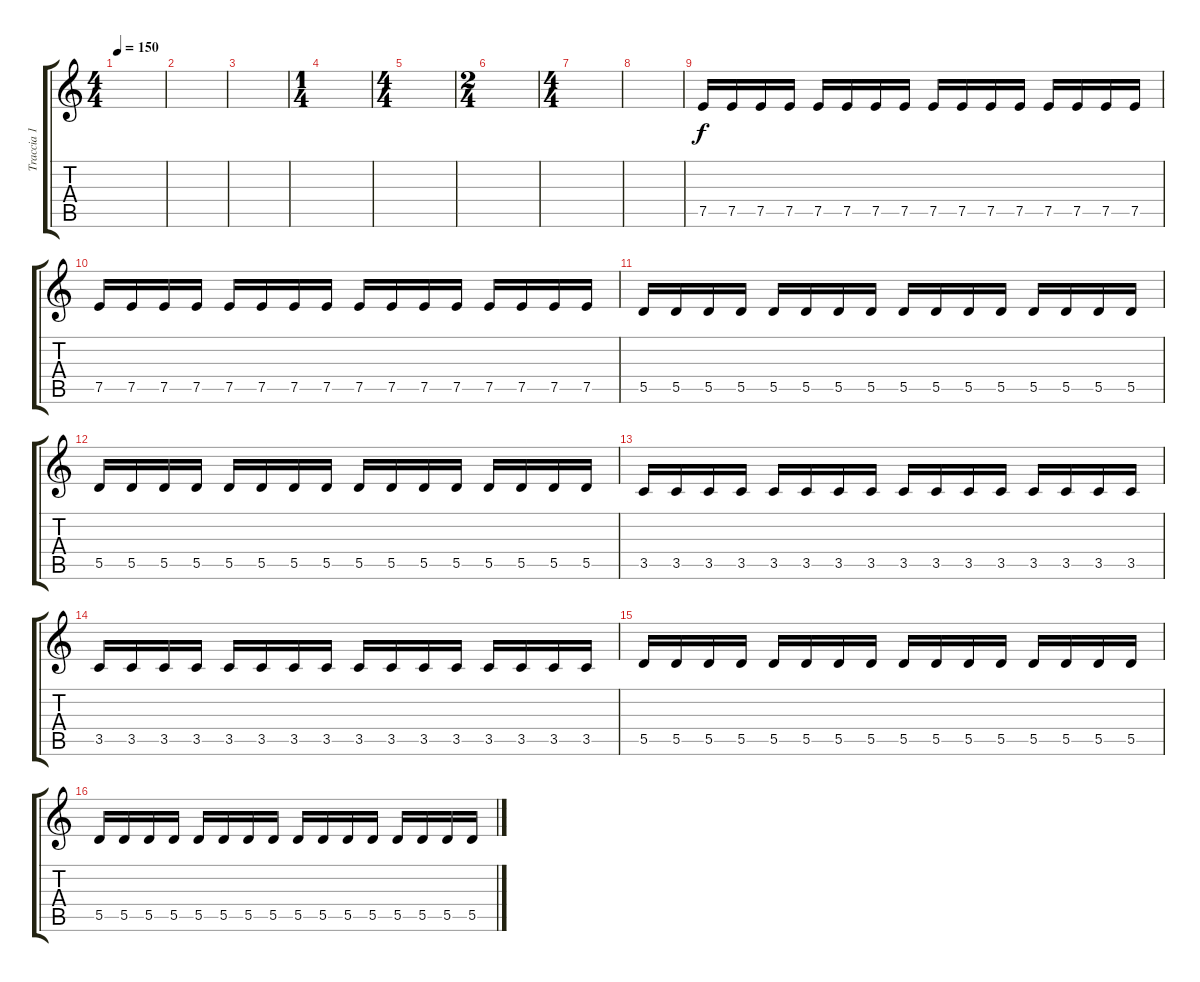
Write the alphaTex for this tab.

\track ("Traccia 1" "Traccia 1") {instrument distortionguitar}
\staff {score tabs}
\tuning (E4 B3 G3 D3 A2 E2) {hide}
\ts (4 4)
\tempo 150
\clef g2
\ks c
|
|
|
\ts (1 4)
|
\ts (4 4)
|
\ts (2 4)
|
\ts (4 4)
|
|
7.5.16 7.5.16 7.5.16 7.5.16 7.5.16 7.5.16 7.5.16 7.5.16 7.5.16 7.5.16 7.5.16 7.5.16 7.5.16 7.5.16 7.5.16 7.5.16 |
7.5.16 7.5.16 7.5.16 7.5.16 7.5.16 7.5.16 7.5.16 7.5.16 7.5.16 7.5.16 7.5.16 7.5.16 7.5.16 7.5.16 7.5.16 7.5.16 |
5.5.16 5.5.16 5.5.16 5.5.16 5.5.16 5.5.16 5.5.16 5.5.16 5.5.16 5.5.16 5.5.16 5.5.16 5.5.16 5.5.16 5.5.16 5.5.16 |
5.5.16 5.5.16 5.5.16 5.5.16 5.5.16 5.5.16 5.5.16 5.5.16 5.5.16 5.5.16 5.5.16 5.5.16 5.5.16 5.5.16 5.5.16 5.5.16 |
3.5.16 3.5.16 3.5.16 3.5.16 3.5.16 3.5.16 3.5.16 3.5.16 3.5.16 3.5.16 3.5.16 3.5.16 3.5.16 3.5.16 3.5.16 3.5.16 |
3.5.16 3.5.16 3.5.16 3.5.16 3.5.16 3.5.16 3.5.16 3.5.16 3.5.16 3.5.16 3.5.16 3.5.16 3.5.16 3.5.16 3.5.16 3.5.16 |
5.5.16 5.5.16 5.5.16 5.5.16 5.5.16 5.5.16 5.5.16 5.5.16 5.5.16 5.5.16 5.5.16 5.5.16 5.5.16 5.5.16 5.5.16 5.5.16 |
5.5.16 5.5.16 5.5.16 5.5.16 5.5.16 5.5.16 5.5.16 5.5.16 5.5.16 5.5.16 5.5.16 5.5.16 5.5.16 5.5.16 5.5.16 5.5.16
